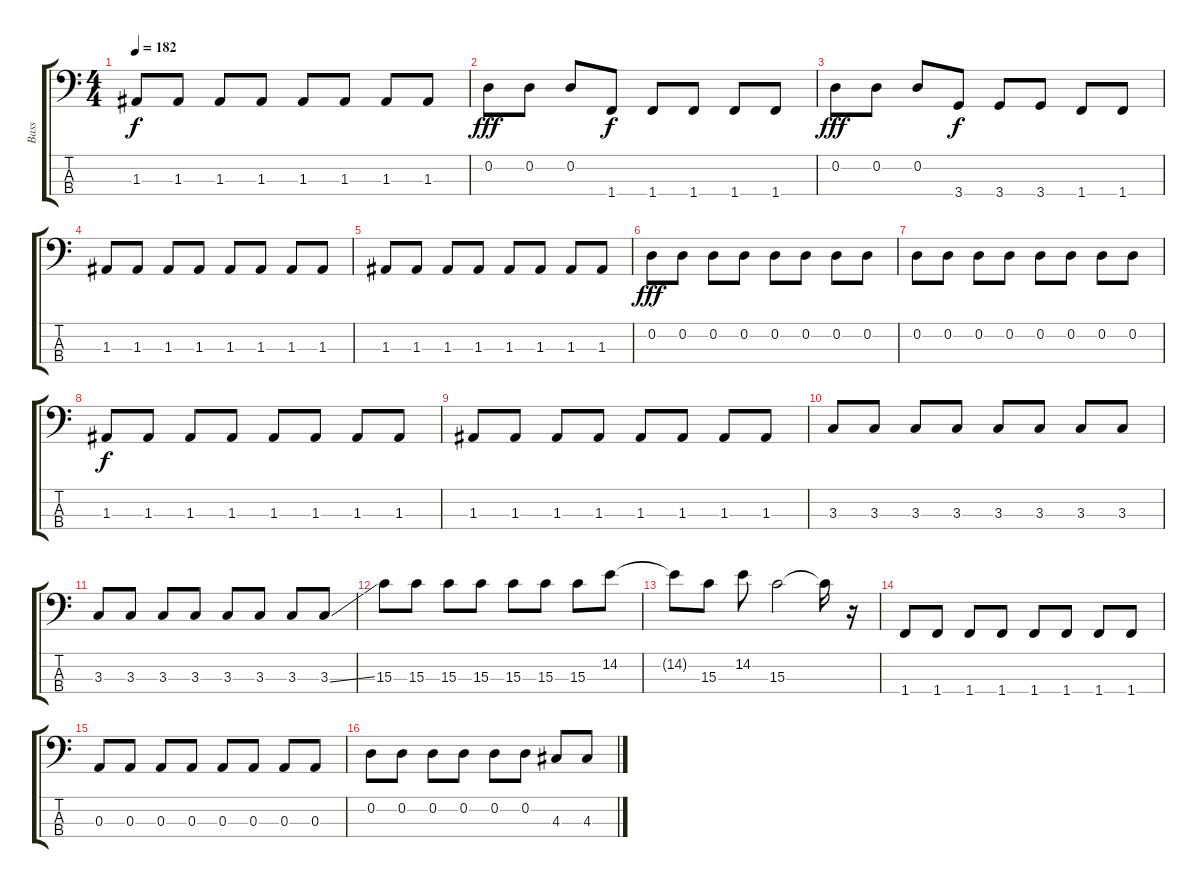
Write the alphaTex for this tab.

\track ("Bass" "Bass") {instrument electricbasspick}
\staff {score tabs}
\tuning (G2 D2 A1 E1) {hide}
\ts (4 4)
\tempo 182
\clef f4
\ks c
1.3.8{dy f} 1.3.8 1.3.8 1.3.8 1.3.8 1.3.8 1.3.8 1.3.8 |
0.2.8{dy fff} 0.2.8 0.2.8 1.4.8{dy f} 1.4.8 1.4.8 1.4.8 1.4.8 |
0.2.8{dy fff} 0.2.8 0.2.8 3.4.8{dy f} 3.4.8 3.4.8 1.4.8 1.4.8 |
1.3.8 1.3.8 1.3.8 1.3.8 1.3.8 1.3.8 1.3.8 1.3.8 |
1.3.8 1.3.8 1.3.8 1.3.8 1.3.8 1.3.8 1.3.8 1.3.8 |
0.2.8{dy fff} 0.2.8 0.2.8 0.2.8 0.2.8 0.2.8 0.2.8 0.2.8 |
0.2.8 0.2.8 0.2.8 0.2.8 0.2.8 0.2.8 0.2.8 0.2.8 |
1.3.8{dy f} 1.3.8 1.3.8 1.3.8 1.3.8 1.3.8 1.3.8 1.3.8 |
1.3.8 1.3.8 1.3.8 1.3.8 1.3.8 1.3.8 1.3.8 1.3.8 |
3.3.8 3.3.8 3.3.8 3.3.8 3.3.8 3.3.8 3.3.8 3.3.8 |
3.3.8 3.3.8 3.3.8 3.3.8 3.3.8 3.3.8 3.3.8 3.3{ss}.8 |
15.3.8 15.3.8 15.3.8 15.3.8 15.3.8 15.3.8 15.3.8 14.2.8 |
14.2{t}.8 15.3.8 14.2.8 15.3.2 15.3{t}.16 r.16 |
1.4.8 1.4.8 1.4.8 1.4.8 1.4.8 1.4.8 1.4.8 1.4.8 |
0.3.8 0.3.8 0.3.8 0.3.8 0.3.8 0.3.8 0.3.8 0.3.8 |
0.2.8 0.2.8 0.2.8 0.2.8 0.2.8 0.2.8 4.3.8 4.3.8
